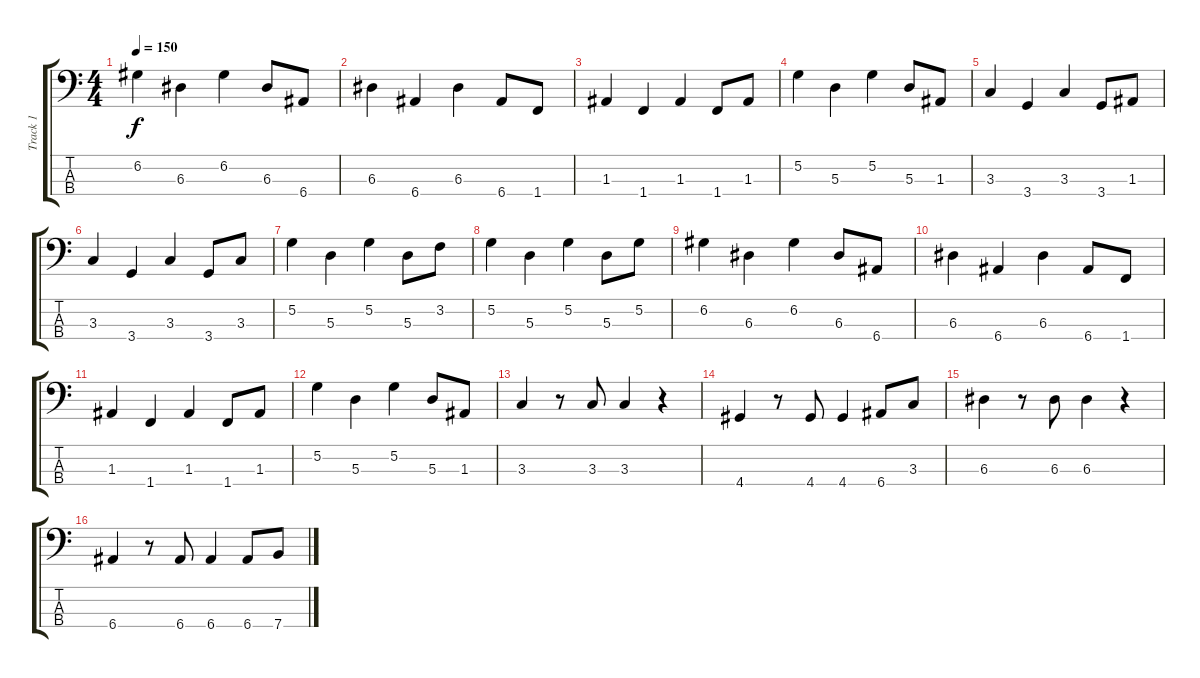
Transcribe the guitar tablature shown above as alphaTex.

\track ("Track 1" "Track 1") {instrument electricbassfinger}
\staff {score tabs}
\tuning (G2 D2 A1 E1) {hide}
\ts (4 4)
\tempo 150
\clef f4
\ks c
6.2.4{dy f} 6.3.4 6.2.4 6.3.8 6.4.8 |
6.3.4 6.4.4 6.3.4 6.4.8 1.4.8 |
1.3.4 1.4.4 1.3.4 1.4.8 1.3.8 |
5.2.4 5.3.4 5.2.4 5.3.8 1.3.8 |
3.3.4 3.4.4 3.3.4 3.4.8 1.3.8 |
3.3.4 3.4.4 3.3.4 3.4.8 3.3.8 |
5.2.4 5.3.4 5.2.4 5.3.8 3.2.8 |
5.2.4 5.3.4 5.2.4 5.3.8 5.2.8 |
6.2.4 6.3.4 6.2.4 6.3.8 6.4.8 |
6.3.4 6.4.4 6.3.4 6.4.8 1.4.8 |
1.3.4 1.4.4 1.3.4 1.4.8 1.3.8 |
5.2.4 5.3.4 5.2.4 5.3.8 1.3.8 |
3.3.4 r.8 3.3.8 3.3.4 r.4 |
4.4.4 r.8 4.4.8 4.4.4 6.4.8 3.3.8 |
6.3.4 r.8 6.3.8 6.3.4 r.4 |
6.4.4 r.8 6.4.8 6.4.4 6.4.8 7.4.8
